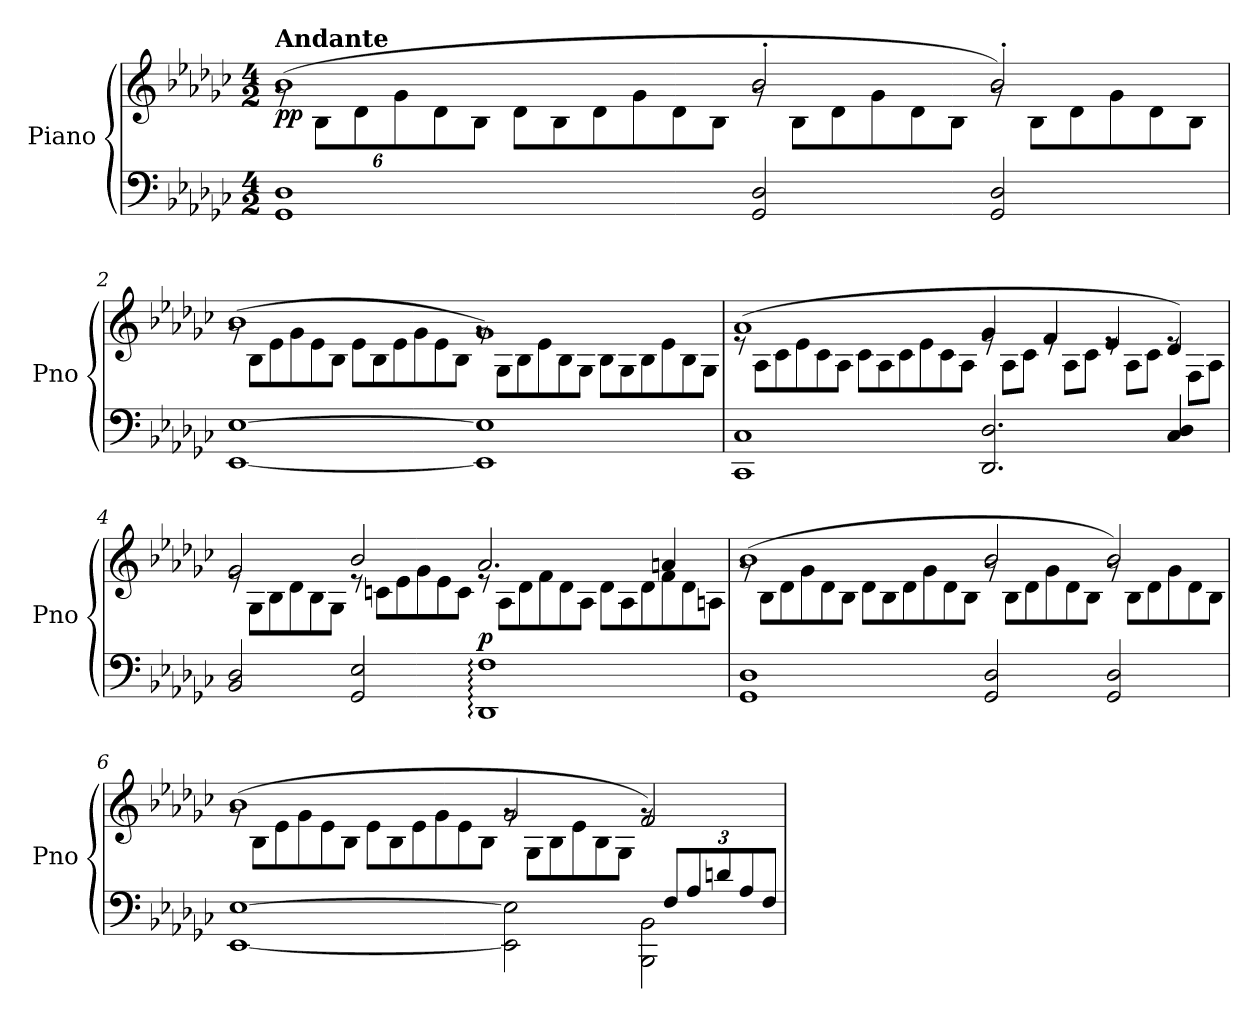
**kern	**kern	**dynam
*part1	*part1	*part1
*staff2	*staff1	*staff1/2
*I"Piano	*	*
*I'Pno	*	*
*clefF4	*clefG2	*
*k[b-e-a-d-g-c-]	*k[b-e-a-d-g-c-]	*
*M4/2	*M4/2	*
=1	=1	=1
*	*^	*
*	*	*Xbrackettup	*
!	!LO:TX:a:B:t=Andante	!	!
!	!	!	!LO:DY:b
1GG- 1D-	(1b-	12rg	pp
.	.	12B-\L	.
.	.	12d-\	.
.	.	12g-\	.
.	.	12d-\	.
.	.	12B-\J	.
*	*	*Xtuplet	*
.	.	12d-\L	.
.	.	12B-\	.
.	.	12d-\	.
.	.	12g-\	.
.	.	12d-\	.
.	.	12B-\J	.
2GG-/ 2D-/	2b-'/	12rg	.
.	.	12B-\L	.
.	.	12d-\	.
.	.	12g-\	.
.	.	12d-\	.
.	.	12B-\J	.
2GG-/ 2D-/	2b-'/)	12rg	.
.	.	12B-\L	.
.	.	12d-\	.
.	.	12g-\	.
.	.	12d-\	.
.	.	12B-\J	.
=2	=2	=2	=2
[1EE- [1E-	(1b-	12rg	.
.	.	12B-\L	.
.	.	12e-\	.
.	.	12g-\	.
.	.	12e-\	.
.	.	12B-\J	.
.	.	12e-\L	.
.	.	12B-\	.
.	.	12e-\	.
.	.	12g-\	.
.	.	12e-\	.
.	.	12B-\J	.
1EE-] 1E-]	1g-)	12rg	.
.	.	12G-\L	.
.	.	12B-\	.
.	.	12e-\	.
.	.	12B-\	.
.	.	12G-\J	.
.	.	12B-\L	.
.	.	12G-\	.
.	.	12B-\	.
.	.	12e-\	.
.	.	12B-\	.
.	.	12G-\J	.
!!LO:LB:g=z	!!
=3	=3	=3	=3
1CC- 1C-	(1a-	12re	.
.	.	12A-\L	.
.	.	12c-\	.
.	.	12e-\	.
.	.	12c-\	.
.	.	12A-\J	.
.	.	12c-\L	.
.	.	12A-\	.
.	.	12c-\	.
.	.	12e-\	.
.	.	12c-\	.
.	.	12A-\J	.
2.DD-/ 2.D-/	4g-/	12re	.
.	.	12A-\L	.
.	.	12c-\J	.
.	4f/	12re	.
.	.	12A-\L	.
.	.	12c-\J	.
.	4e-/	12re	.
.	.	12A-\L	.
.	.	12c-\J	.
4C-/ 4D-/	4d-/)	12re	.
.	.	12F\L	.
.	.	12A-\J	.
=4	=4	=4	=4
2BB-/ 2D-/	2g-/	12re	.
.	.	12G-\L	.
.	.	12B-\	.
.	.	12d-\	.
.	.	12B-\	.
.	.	12G-\J	.
2GG-/ 2E-/	2b-/	12re	.
.	.	12cn\L	.
.	.	12e-\	.
.	.	12g-\	.
.	.	12e-\	.
.	.	12c\J	.
!	!	!	!LO:DY:b
1DD-: 1F:	2.a-/	12re	p
.	.	12A-\L	.
.	.	12d-\	.
.	.	12f\	.
.	.	12d-\	.
.	.	12A-\J	.
.	.	12d-\L	.
.	.	12A-\	.
.	.	12d-\	.
.	4an/	12f\	.
.	.	12d-\	.
.	.	12An\J	.
!!LO:LB:g=z	!!
=5	=5	=5	=5
1GG- 1D-	(1b-	12rg	.
.	.	12B-\L	.
.	.	12d-\	.
.	.	12g-\	.
.	.	12d-\	.
.	.	12B-\J	.
.	.	12d-\L	.
.	.	12B-\	.
.	.	12d-\	.
.	.	12g-\	.
.	.	12d-\	.
.	.	12B-\J	.
2GG-/ 2D-/	2b-/	12rg	.
.	.	12B-\L	.
.	.	12d-\	.
.	.	12g-\	.
.	.	12d-\	.
.	.	12B-\J	.
2GG-/ 2D-/	2b-/)	12rg	.
.	.	12B-\L	.
.	.	12d-\	.
.	.	12g-\	.
.	.	12d-\	.
.	.	12B-\J	.
=6	=6	=6	=6
*^	*	*	*
12%19ryy	[1EE- [1E-	(1b-	12rg	.
.	.	.	12B-\L	.
.	.	.	12e-\	.
.	.	.	12g-\	.
.	.	.	12e-\	.
.	.	.	12B-\J	.
.	.	.	12e-\L	.
.	.	.	12B-\	.
.	.	.	12e-\	.
.	.	.	12g-\	.
.	.	.	12e-\	.
.	.	.	12B-\J	.
.	2EE-\] 2E-\]	2g-/	12rg	.
.	.	.	12G-\L	.
.	.	.	12B-\	.
!	!	!	!	!LO:DY:b
.	.	.	12e-\	other-dynamics
.	.	.	12B-\	.
.	.	.	12G-\J	.
.	2BBB-\ 2BB-\	2f/)	12rg	.
12F/L	.	.	12%5ryy	.
12A-/	.	.	.	.
12dn/	.	.	.	.
12A-/	.	.	.	.
12F/J	.	.	.	.
*v	*v	*	*	*
*	*v	*v	*
=	=	=
*-	*-	*-
